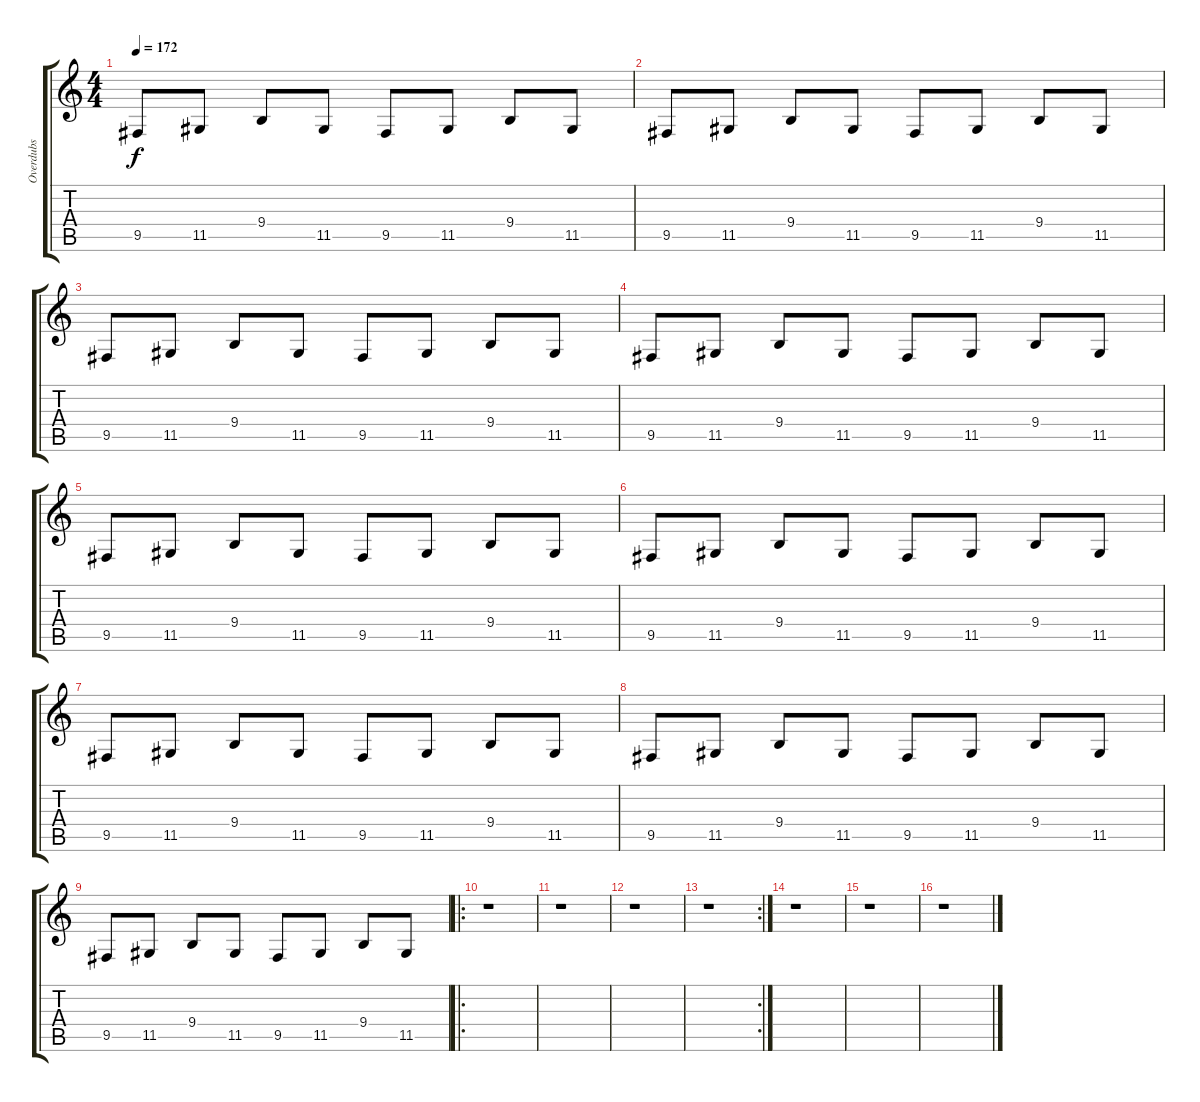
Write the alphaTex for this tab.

\track ("Overdubs" "Overdubs") {instrument lead8bassandlead}
\staff {score tabs}
\tuning (E4 B3 G3 D3 A2 E2) {hide}
\ts (4 4)
\tempo 172
\clef g2
\ks c
9.5.8{dy f} 11.5.8 9.4.8 11.5.8 9.5.8 11.5.8 9.4.8 11.5.8 |
9.5.8 11.5.8 9.4.8 11.5.8 9.5.8 11.5.8 9.4.8 11.5.8 |
9.5.8 11.5.8 9.4.8 11.5.8 9.5.8 11.5.8 9.4.8 11.5.8 |
9.5.8 11.5.8 9.4.8 11.5.8 9.5.8 11.5.8 9.4.8 11.5.8 |
9.5.8 11.5.8 9.4.8 11.5.8 9.5.8 11.5.8 9.4.8 11.5.8 |
9.5.8 11.5.8 9.4.8 11.5.8 9.5.8 11.5.8 9.4.8 11.5.8 |
9.5.8 11.5.8 9.4.8 11.5.8 9.5.8 11.5.8 9.4.8 11.5.8 |
9.5.8 11.5.8 9.4.8 11.5.8 9.5.8 11.5.8 9.4.8 11.5.8 |
9.5.8 11.5.8 9.4.8 11.5.8 9.5.8 11.5.8 9.4.8 11.5.8 |
\ro
r.1 |
r.1 |
r.1 |
\rc 2
r.1 |
r.1 |
r.1 |
r.1
